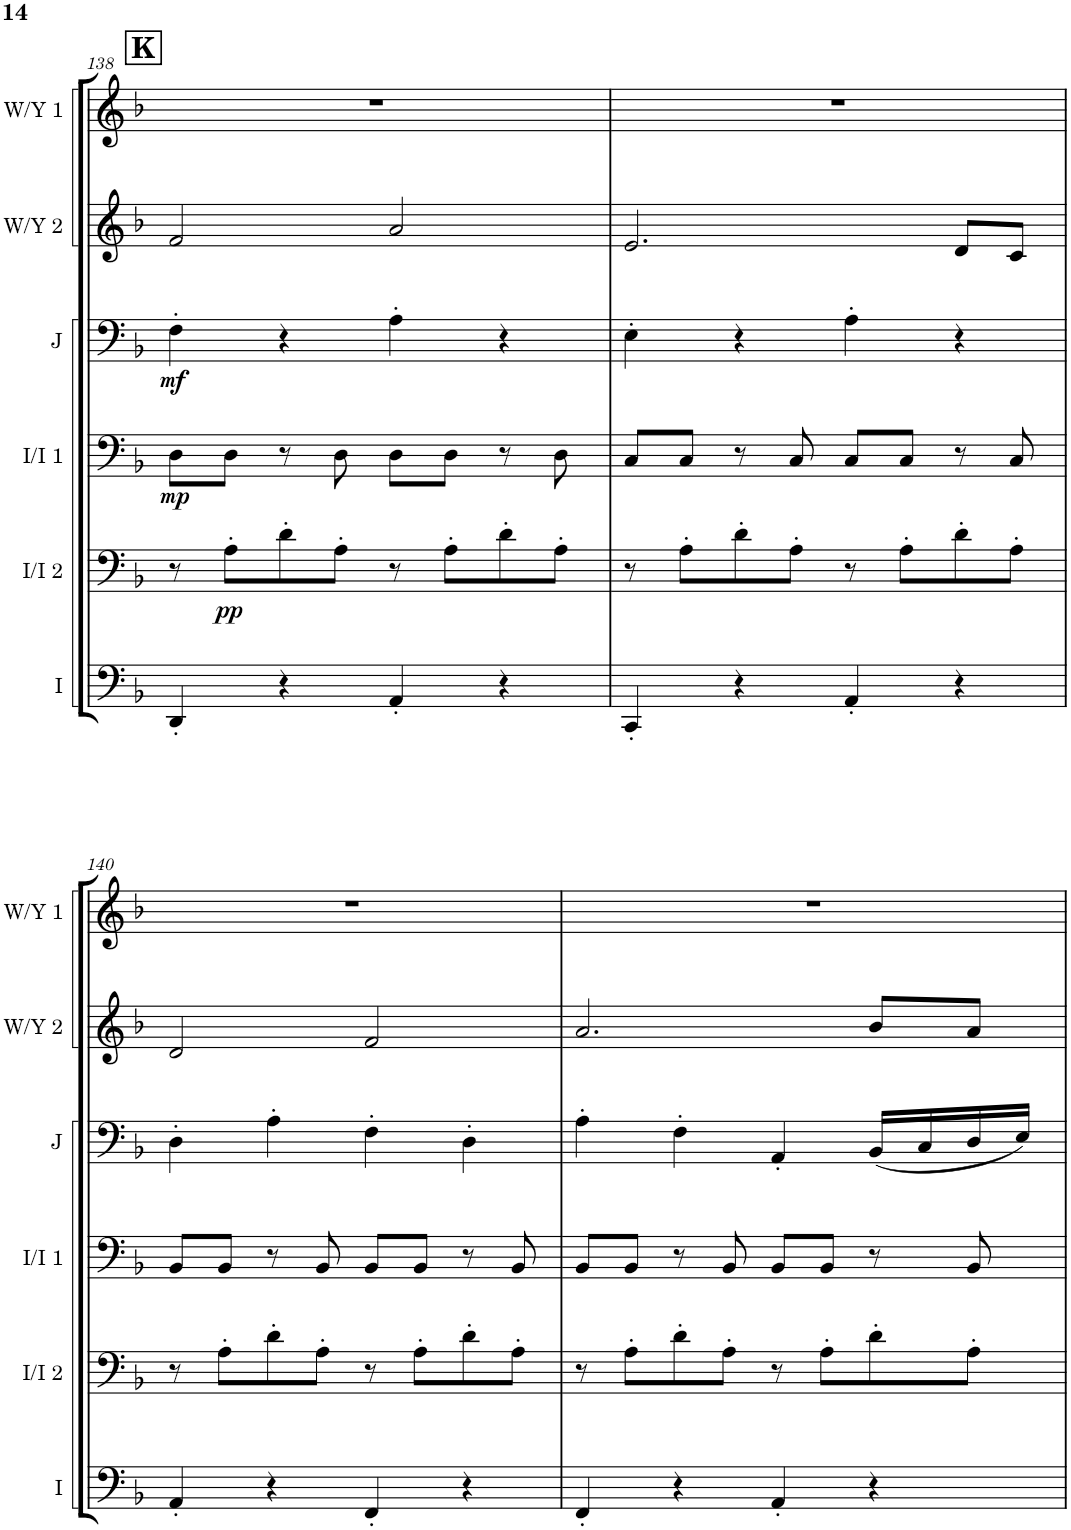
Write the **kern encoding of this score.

**kern	**kern	**dynam	**kern	**dynam	**kern	**dynam	**kern	**kern
*part6	*part5	*part5	*part4	*part4	*part3	*part3	*part2	*part1
*staff6	*staff5	*staff5	*staff4	*staff4	*staff3	*staff3	*staff2	*staff1
*I"Ismael	*I"Iris/Isar 2	*	*I"Iris/Isar 1	*	*I"Jonar	*	*I"Willemijn/Yudella 2	*I"Willemijn/Yudella 1
*I'I	*I'I/I 2	*	*I'I/I 1	*	*I'J	*	*I'W/Y 2	*I'W/Y 1
!!LO:PB:g=z
*clefF4	*clefF4	*	*clefF4	*	*clefF4	*	*clefG2	*clefG2
*k[b-]	*k[b-]	*	*k[b-]	*	*k[b-]	*	*k[b-]	*k[b-]
*M4/4	*M4/4	*	*M4/4	*	*M4/4	*	*M4/4	*M4/4
!!LO:REH:place=s1:a:B:cj:fs=14:t=K
=138	=138	=138	=138	=138	=138	=138	=138	=138
!	!	!	!	!LO:DY:b	!	!LO:DY:b	!	!
4DD'/	8r	.	8D\L	mp	4F'\	mf	2f/	1r
!	!	!LO:DY:b	!	!	!	!	!	!
.	8A'\L	pp	8D\J	.	.	.	.	.
4r	8d'\	.	8r	.	4r	.	.	.
.	8A'\J	.	8D\	.	.	.	.	.
4AA'/	8r	.	8D\L	.	4A'\	.	2a/	.
.	8A'\L	.	8D\J	.	.	.	.	.
4r	8d'\	.	8r	.	4r	.	.	.
.	8A'\J	.	8D\	.	.	.	.	.
=139	=139	=139	=139	=139	=139	=139	=139	=139
4CC'/	8r	.	8C/L	.	4E'\	.	2.e/	1r
.	8A'\L	.	8C/J	.	.	.	.	.
4r	8d'\	.	8r	.	4r	.	.	.
.	8A'\J	.	8C/	.	.	.	.	.
4AA'/	8r	.	8C/L	.	4A'\	.	.	.
.	8A'\L	.	8C/J	.	.	.	.	.
4r	8d'\	.	8r	.	4r	.	8d/L	.
.	8A'\J	.	8C/	.	.	.	8c/J	.
!!LO:LB:g=z
=140	=140	=140	=140	=140	=140	=140	=140	=140
4AA'/	8r	.	8BB-/L	.	4D'\	.	2d/	1r
.	8A'\L	.	8BB-/J	.	.	.	.	.
4r	8d'\	.	8r	.	4A'\	.	.	.
.	8A'\J	.	8BB-/	.	.	.	.	.
4FF'/	8r	.	8BB-/L	.	4F'\	.	2f/	.
.	8A'\L	.	8BB-/J	.	.	.	.	.
4r	8d'\	.	8r	.	4D'\	.	.	.
.	8A'\J	.	8BB-/	.	.	.	.	.
=141	=141	=141	=141	=141	=141	=141	=141	=141
4FF'/	8r	.	8BB-/L	.	4A'\	.	2.a/	1r
.	8A'\L	.	8BB-/J	.	.	.	.	.
4r	8d'\	.	8r	.	4F'\	.	.	.
.	8A'\J	.	8BB-/	.	.	.	.	.
4AA'/	8r	.	8BB-/L	.	4AA'/	.	.	.
.	8A'\L	.	8BB-/J	.	.	.	.	.
4r	8d'\	.	8r	.	(16BB-/LL	.	8b-/L	.
.	.	.	.	.	16C/	.	.	.
.	8A'\J	.	8BB-/	.	16D/	.	8a/J	.
.	.	.	.	.	16E/JJ)	.	.	.
=	=	=	=	=	=	=	=	=
*-	*-	*-	*-	*-	*-	*-	*-	*-
